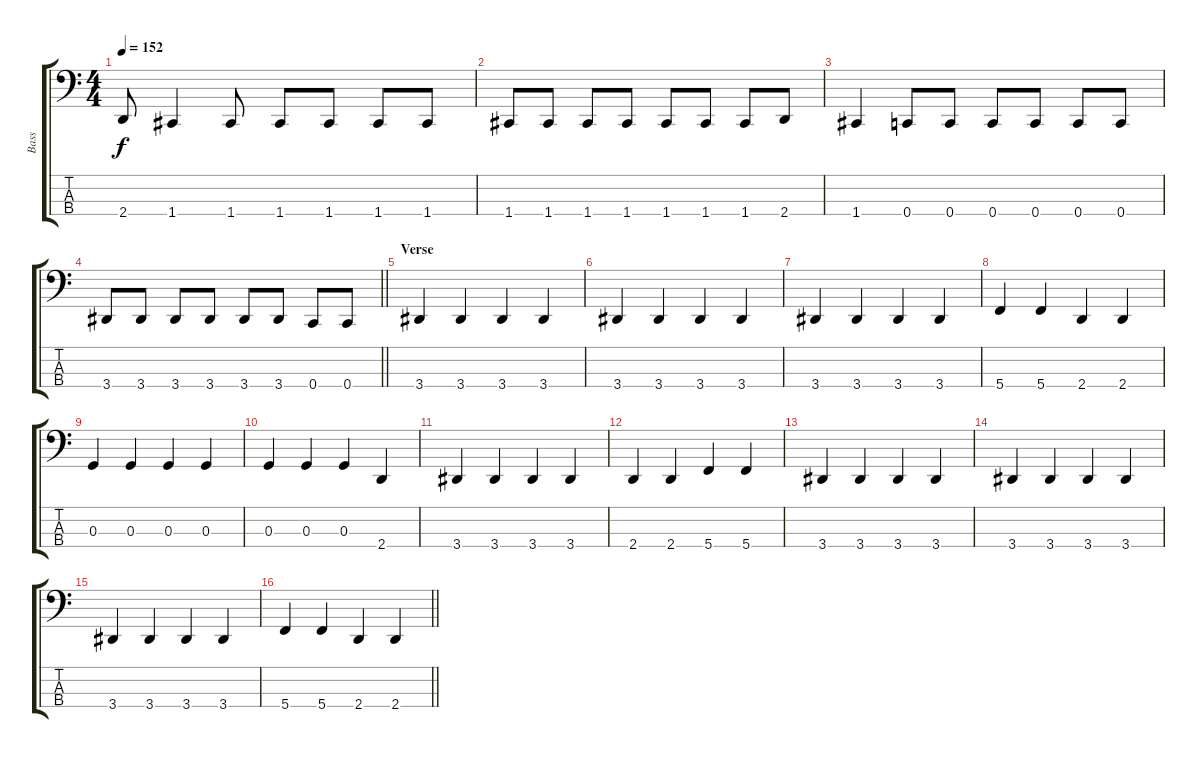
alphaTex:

\track ("Bass" "Bass") {instrument electricbasspick}
\staff {score tabs}
\tuning (F2 C2 G1 C1) {hide}
\ts (4 4)
\tempo 152
\clef f4
\ks c
2.4.8{dy f} 1.4.4 1.4.8 1.4.8 1.4.8 1.4.8 1.4.8 |
1.4.8 1.4.8 1.4.8 1.4.8 1.4.8 1.4.8 1.4.8 2.4.8 |
1.4.4 0.4.8 0.4.8 0.4.8 0.4.8 0.4.8 0.4.8 |
\barLineRight lightlight
3.4.8 3.4.8 3.4.8 3.4.8 3.4.8 3.4.8 0.4.8 0.4.8 |
\section ("" "Verse")
3.4.4 3.4.4 3.4.4 3.4.4 |
3.4.4 3.4.4 3.4.4 3.4.4 |
3.4.4 3.4.4 3.4.4 3.4.4 |
5.4.4 5.4.4 2.4.4 2.4.4 |
0.3.4 0.3.4 0.3.4 0.3.4 |
0.3.4 0.3.4 0.3.4 2.4.4 |
3.4.4 3.4.4 3.4.4 3.4.4 |
2.4.4 2.4.4 5.4.4 5.4.4 |
3.4.4 3.4.4 3.4.4 3.4.4 |
3.4.4 3.4.4 3.4.4 3.4.4 |
3.4.4 3.4.4 3.4.4 3.4.4 |
\barLineRight lightlight
5.4.4 5.4.4 2.4.4 2.4.4
